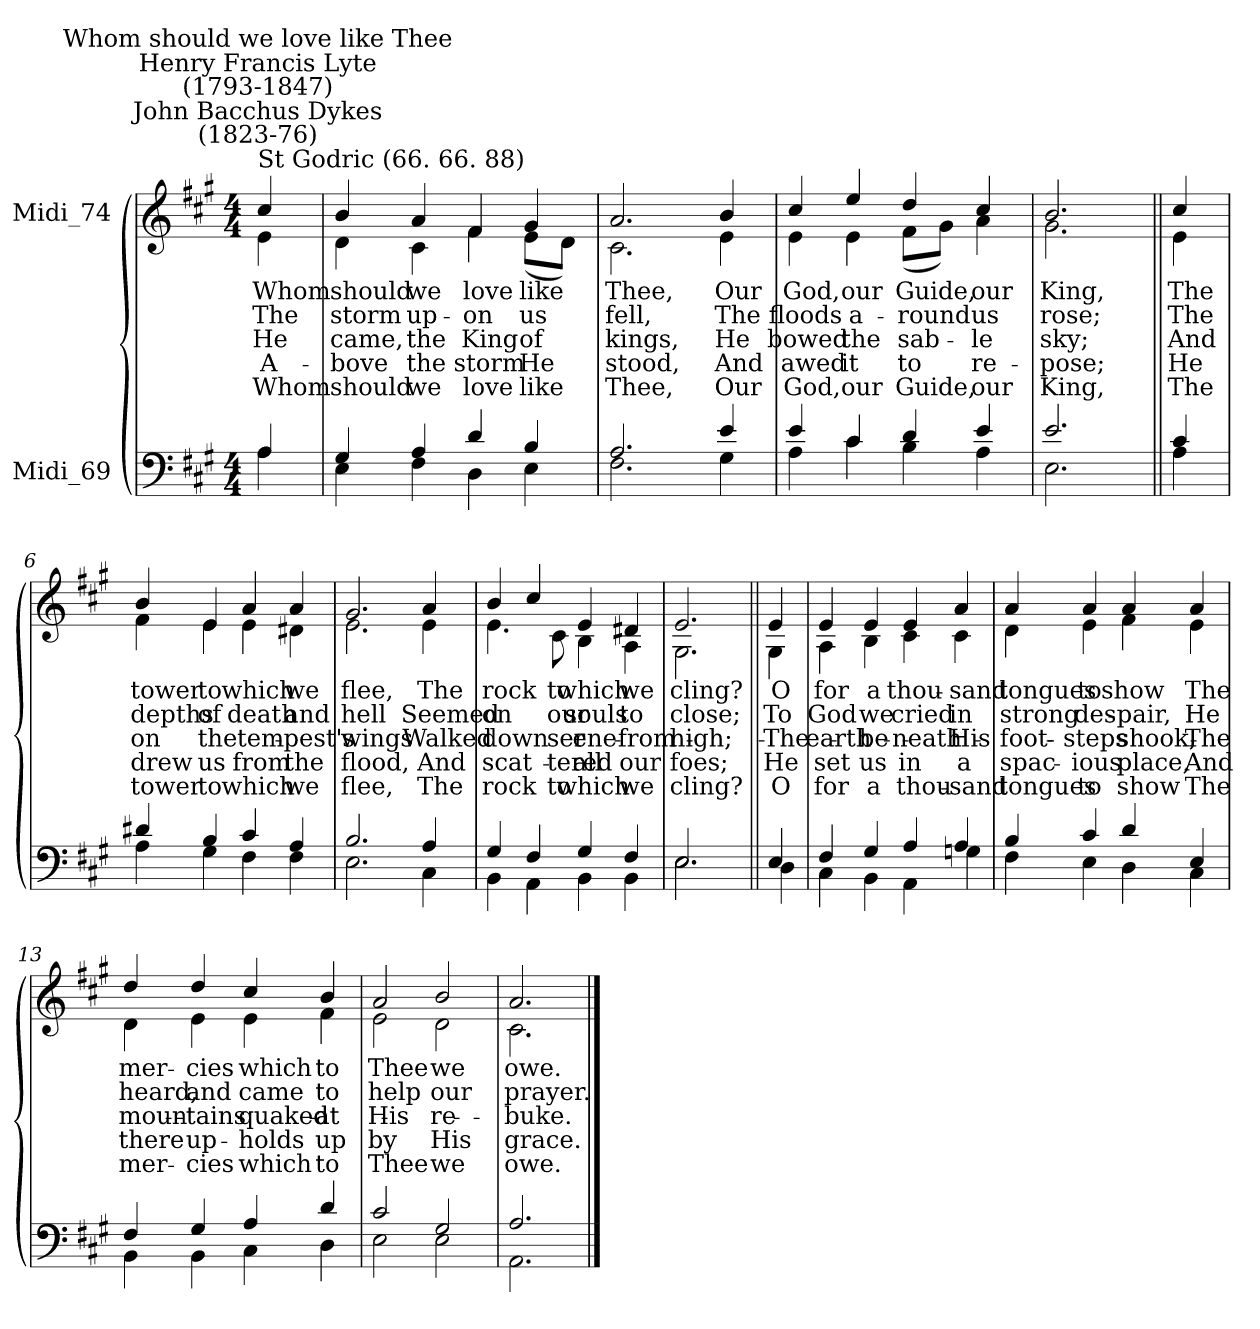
**kern	**kern	**text	**text	**text	**text	**text
*part2	*part1	*part1	*part1	*part1	*part1	*part1
*staff2	*staff1	*staff1	*staff1	*staff1	*staff1	*staff1
*I"Midi_69	*I"Midi_74	*	*	*	*	*
*clefF4	*clefG2	*	*	*	*	*
*k[f#c#g#]	*k[f#c#g#]	*	*	*	*	*
*A:	*A:	*	*	*	*	*
*M4/4	*M4/4	*	*	*	*	*
=	=	=	=	=	=	=
*^	*^	*	*	*	*	*
!	!	!LO:TX:a:t=St Godric (66. 66. 88)	!	!	!	!	!	!
!	!	!LO:TX:a:cj:t=John Bacchus Dykes\n(1823-76)	!	!	!	!	!	!
!	!	!LO:TX:a:cj:t=Henry Francis Lyte\n(1793-1847)	!	!	!	!	!	!
!	!	!LO:TX:a:cj:t=Whom should we love like Thee	!	!	!	!	!	!
!	!	!	!	!LO:LY:b	!LO:LY:b	!LO:LY:b	!LO:LY:b	!LO:LY:b
4A/	4A\	4cc#/	4e\	Whom	The	He	A-	-Whom
=1	=1	=1	=1	=1	=1	=1	=1	=1
!	!	!	!	!LO:LY:b	!LO:LY:b	!LO:LY:b	!LO:LY:b	!LO:LY:b
4G#/	4E\	4b/	4d\	should	storm	came,	bove	should
!	!	!	!	!LO:LY:b	!LO:LY:b	!LO:LY:b	!LO:LY:b	!LO:LY:b
4A/	4F#\	4a/	4c#\	we	up-	-the	the	we
!	!	!	!	!LO:LY:b	!LO:LY:b	!LO:LY:b	!LO:LY:b	!LO:LY:b
4d/	4D\	4f#/	4f#\	love	on	King	storm	love
!	!	!	!	!LO:LY:b	!LO:LY:b	!LO:LY:b	!LO:LY:b	!LO:LY:b
4B/	4E\	4g#/	(<8e\L	like	us	of	He	like
.	.	.	8d\J)	.	.	.	.	.
=2	=2	=2	=2	=2	=2	=2	=2	=2
!	!	!	!	!LO:LY:b	!LO:LY:b	!LO:LY:b	!LO:LY:b	!LO:LY:b
2.A/	2.F#\	2.a/	2.c#\	Thee,	fell,	kings,	stood,	Thee,
!	!	!	!	!LO:LY:b	!LO:LY:b	!LO:LY:b	!LO:LY:b	!LO:LY:b
4e/	4G#\	4b/	4e\	Our	The	He	And	Our
=3	=3	=3	=3	=3	=3	=3	=3	=3
!	!	!	!	!LO:LY:b	!LO:LY:b	!LO:LY:b	!LO:LY:b	!LO:LY:b
4e/	4A\	4cc#/	4e\	God,	floods	bowed	awed	God,
!	!	!	!	!LO:LY:b	!LO:LY:b	!LO:LY:b	!LO:LY:b	!LO:LY:b
4c#/	4c#\	4ee/	4e\	our	a-	-the	it	our
!	!	!	!	!LO:LY:b	!LO:LY:b	!LO:LY:b	!LO:LY:b	!LO:LY:b
4d/	4B\	4dd/	(<8f#\L	Guide,	round	sab-	to	Guide,
.	.	.	8g#\J)	.	.	.	.	.
!	!	!	!	!LO:LY:b	!LO:LY:b	!LO:LY:b	!LO:LY:b	!LO:LY:b
4e/	4A\	4cc#/	4a\	our	us	le	re-	-our
=4	=4	=4	=4	=4	=4	=4	=4	=4
!	!	!	!	!LO:LY:b	!LO:LY:b	!LO:LY:b	!LO:LY:b	!LO:LY:b
2.e/	2.E\	2.b/	2.g#\	King,	rose;	sky;	pose;	King,
!!LO:LB:g=z	!!
=5||	=5||	=5||	=5||	=5||	=5||	=5||	=5||	=5||
!	!	!	!	!LO:LY:b	!LO:LY:b	!LO:LY:b	!LO:LY:b	!LO:LY:b
4c#/	4A\	4cc#/	4e\	The	The	And	He	The
=6	=6	=6	=6	=6	=6	=6	=6	=6
!	!	!	!	!LO:LY:b	!LO:LY:b	!LO:LY:b	!LO:LY:b	!LO:LY:b
4d#X/	4A\	4b/	4f#\	tower	depths	on	drew	tower
!	!	!	!	!LO:LY:b	!LO:LY:b	!LO:LY:b	!LO:LY:b	!LO:LY:b
4B/	4G#\	4e/	4e\	to	of	the	us	to
!	!	!	!	!LO:LY:b	!LO:LY:b	!LO:LY:b	!LO:LY:b	!LO:LY:b
4c#/	4F#\	4a/	4e\	which	death	tem-	-from	which
!	!	!	!	!LO:LY:b	!LO:LY:b	!LO:LY:b	!LO:LY:b	!LO:LY:b
4A/	4F#\	4a/	4d#X\	we	and	pest's	the	we
=7	=7	=7	=7	=7	=7	=7	=7	=7
!	!	!	!	!LO:LY:b	!LO:LY:b	!LO:LY:b	!LO:LY:b	!LO:LY:b
2.B/	2.E\	2.g#/	2.e\	flee,	hell	wings	flood,	flee,
!	!	!	!	!LO:LY:b	!LO:LY:b	!LO:LY:b	!LO:LY:b	!LO:LY:b
4A/	4C#\	4a/	4e\	The	Seemed	Walked	And	The
=8	=8	=8	=8	=8	=8	=8	=8	=8
!	!	!	!	!LO:LY:b	!LO:LY:b	!LO:LY:b	!LO:LY:b	!LO:LY:b
4G#/	4BB\	4b/	4.e\	rock	on	down	scat-	-rock
4F#/	4AA\	4cc#/	.	.	.	.	.	.
!	!	!	!	!LO:LY:b	!LO:LY:b	!LO:LY:b	!LO:LY:b	!LO:LY:b
.	.	.	8c#\	to	our	ser-	-tered	to
!	!	!	!	!LO:LY:b	!LO:LY:b	!LO:LY:b	!LO:LY:b	!LO:LY:b
4G#/	4BB\	4e/	4B\	which	souls	ene	all	which
!	!	!	!	!LO:LY:b	!LO:LY:b	!LO:LY:b	!LO:LY:b	!LO:LY:b
4F#/	4BB\	4d#X/	4A\	we	to	from	our	we
=9	=9	=9	=9	=9	=9	=9	=9	=9
!	!	!	!	!LO:LY:b	!LO:LY:b	!LO:LY:b	!LO:LY:b	!LO:LY:b
2.E/	2.E\	2.e/	2.G#\	cling?	close;	high;	foes;	cling?
!!LO:LB:g=z	!!
=10||	=10||	=10||	=10||	=10||	=10||	=10||	=10||	=10||
!	!	!	!	!LO:LY:b	!LO:LY:b	!LO:LY:b	!LO:LY:b	!LO:LY:b
4E/	4D\	4e/	4G#\	O	To	The	He	O
=11	=11	=11	=11	=11	=11	=11	=11	=11
!	!	!	!	!LO:LY:b	!LO:LY:b	!LO:LY:b	!LO:LY:b	!LO:LY:b
4F#/	4C#\	4e/	4A\	for	God	earth	set	for
!	!	!	!	!LO:LY:b	!LO:LY:b	!LO:LY:b	!LO:LY:b	!LO:LY:b
4G#/	4BB\	4e/	4B\	a	we	be-	-us	a
!	!	!	!	!LO:LY:b	!LO:LY:b	!LO:LY:b	!LO:LY:b	!LO:LY:b
4A/	4AA\	4e/	4c#\	thou-	-cried	neath	in	thou-
!	!	!	!	!LO:LY:b	!LO:LY:b	!LO:LY:b	!LO:LY:b	!LO:LY:b
4A/	4Gn\	4a/	4c#\	-sand	in	His	a	sand
=12	=12	=12	=12	=12	=12	=12	=12	=12
!	!	!	!	!LO:LY:b	!LO:LY:b	!LO:LY:b	!LO:LY:b	!LO:LY:b
4B/	4F#\	4a/	4d\	tongues	strong	foot-	-spac-	-tongues
!	!	!	!	!LO:LY:b	!LO:LY:b	!LO:LY:b	!LO:LY:b	!LO:LY:b
4c#/	4E\	4a/	4e\	to	des-	-steps	ious	to
!	!	!	!	!LO:LY:b	!LO:LY:b	!LO:LY:b	!LO:LY:b	!LO:LY:b
4d/	4D\	4a/	4f#\	show	pair,	shook,	place,	show
!	!	!	!	!LO:LY:b	!LO:LY:b	!LO:LY:b	!LO:LY:b	!LO:LY:b
4E/	4C#\	4a/	4e\	The	He	The	And	The
=13	=13	=13	=13	=13	=13	=13	=13	=13
!	!	!	!	!LO:LY:b	!LO:LY:b	!LO:LY:b	!LO:LY:b	!LO:LY:b
4F#/	4BB\	4dd/	4d\	mer-	-heard,	moun-	-there	mer-
!	!	!	!	!LO:LY:b	!LO:LY:b	!LO:LY:b	!LO:LY:b	!LO:LY:b
4G#/	4BB\	4dd/	4e\	-cies	and	tains	up-	-cies
!	!	!	!	!LO:LY:b	!LO:LY:b	!LO:LY:b	!LO:LY:b	!LO:LY:b
4A/	4C#\	4cc#/	4e\	which	came	quaked	holds	which
!	!	!	!	!LO:LY:b	!LO:LY:b	!LO:LY:b	!LO:LY:b	!LO:LY:b
4d/	4D\	4b/	4f#\	to	to	at	up	to
=14	=14	=14	=14	=14	=14	=14	=14	=14
!	!	!	!	!LO:LY:b	!LO:LY:b	!LO:LY:b	!LO:LY:b	!LO:LY:b
2c#/	2E\	2a/	2e\	Thee	help	His	by	Thee
!	!	!	!	!LO:LY:b	!LO:LY:b	!LO:LY:b	!LO:LY:b	!LO:LY:b
2G#/	2E\	2b/	2d\	we	our	re-	-His	we
=15	=15	=15	=15	=15	=15	=15	=15	=15
!	!	!	!	!LO:LY:b	!LO:LY:b	!LO:LY:b	!LO:LY:b	!LO:LY:b
2.A/	2.AA\	2.a/	2.c#\	owe.	prayer.	buke.	grace.	owe.
*v	*v	*	*	*	*	*	*	*
*	*v	*v	*	*	*	*	*
==	==	==	==	==	==	==
*-	*-	*-	*-	*-	*-	*-
